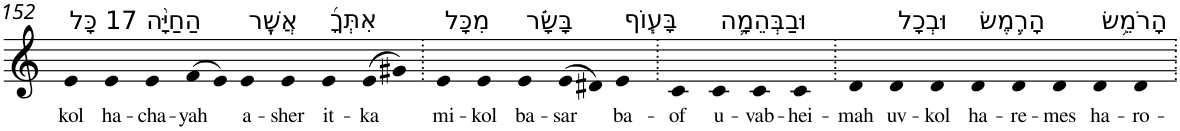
**kern	**text
*part1	*part1
*staff1	*staff1
*I"Piano	*
*I'Pno	*
!!LO:PB:g=z
*clefG2	*
*k[]	*
=152	=152
!LO:TX:a:t=17 כָּל	!
!	!LO:LY:b
4e	kol
!LO:TX:a:t=הַחַיָּ֨ה	!
!	!LO:LY:b
4e	ha-
!	!LO:LY:b
4e	-cha-
!	!LO:LY:b
(>8f	-yah
8e)	.
!LO:TX:a:t=אֲשֶֽׁר	!
!	!LO:LY:b
4e	a-
!	!LO:LY:b
4e	-sher
!LO:TX:a:t=אִתְּךָ֜	!
!	!LO:LY:b
4e	it-
!	!LO:LY:b
(>8e	-ka
8g#X)	.
=153.	=153.
!LO:TX:a:t=מִכָּל	!
!	!LO:LY:b
4e	mi-
!	!LO:LY:b
4e	-kol
!LO:TX:a:t=בָּשָׂ֗ר	!
!	!LO:LY:b
4e	ba-
!	!LO:LY:b
(>8e	-sar
8d#X)	.
!LO:TX:a:t=בָּע֧וֹף	!
!	!LO:LY:b
4e	ba-
=154.	=154.
!	!LO:LY:b
4c	-of
!LO:TX:a:t=וּבַבְּהֵמָ֛ה	!
!	!LO:LY:b
4c	u-
!	!LO:LY:b
4c	-vab-
!	!LO:LY:b
4c	-hei-
=155.	=155.
!	!LO:LY:b
4d	-mah
!LO:TX:a:t=וּבְכָל	!
!	!LO:LY:b
4d	uv-
!	!LO:LY:b
4d	-kol
!LO:TX:a:t=הָרֶ֛מֶשׂ	!
!	!LO:LY:b
4d	ha-
!	!LO:LY:b
4d	-re-
!	!LO:LY:b
4d	-mes
!LO:TX:a:t=הָרֹמֵ֥שׂ	!
!	!LO:LY:b
4d	ha-
!	!LO:LY:b
4d	-ro-
=.	=.
*-	*-
